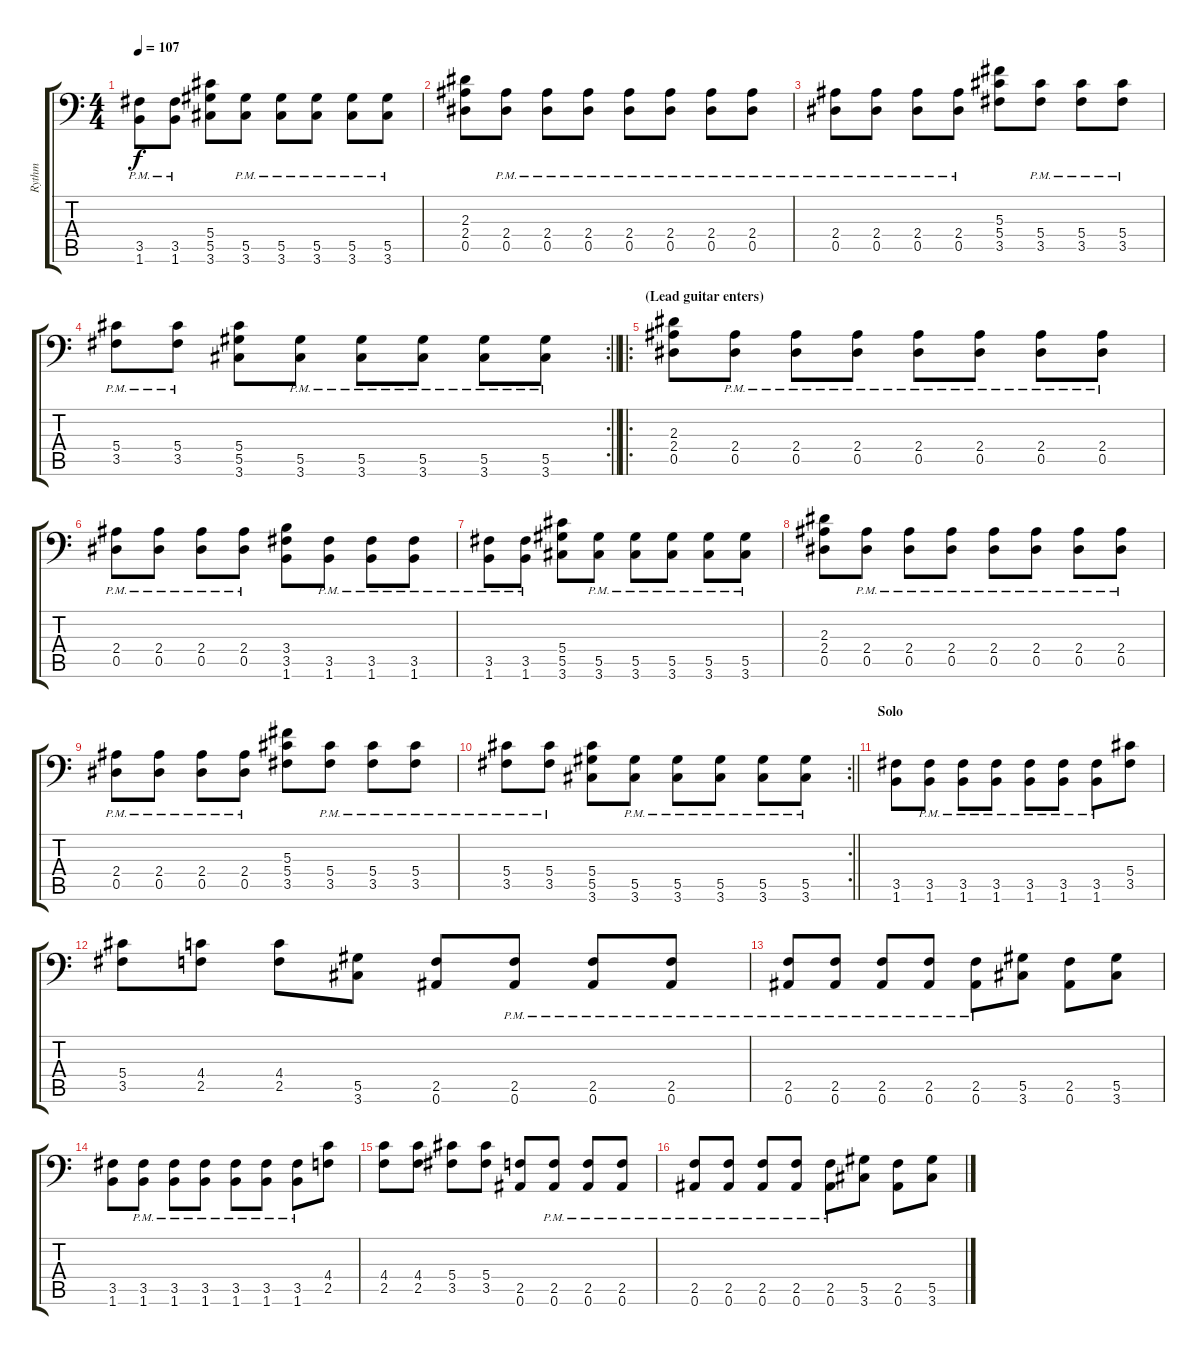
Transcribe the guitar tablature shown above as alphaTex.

\track ("Rythm" "Rythm") {instrument distortionguitar}
\staff {score tabs}
\tuning (Bb3 F3 Db3 Ab2 Eb2 Bb1) {hide}
\ts (4 4)
\tempo 107
\clef f4
\ks c
(3.5{pm} 1.6{pm}).8{dy f} (3.5{pm} 1.6).8 (5.4 5.5 3.6).8 (5.5{pm} 3.6{pm}).8 (5.5{pm} 3.6{pm}).8 (5.5{pm} 3.6{pm}).8 (5.5{pm} 3.6{pm}).8 (5.5{pm} 3.6{pm}).8 |
(2.3 2.4 0.5).8 (2.4{pm} 0.5{pm}).8 (2.4{pm} 0.5{pm}).8 (2.4{pm} 0.5{pm}).8 (2.4{pm} 0.5{pm}).8 (2.4{pm} 0.5{pm}).8 (2.4{pm} 0.5{pm}).8 (2.4{pm} 0.5{pm}).8 |
(2.4{pm} 0.5{pm}).8 (2.4{pm} 0.5{pm}).8 (2.4{pm} 0.5{pm}).8 (2.4{pm} 0.5{pm}).8 (5.3 5.4 3.5).8 (5.4{pm} 3.5{pm}).8 (5.4{pm} 3.5{pm}).8 (5.4{pm} 3.5{pm}).8 |
\rc 2
\barLineRight lightlight
(5.4{pm} 3.5{pm}).8 (5.4{pm} 3.5{pm}).8 (5.4 5.5 3.6).8 (5.5{pm} 3.6{pm}).8 (5.5{pm} 3.6{pm}).8 (5.5{pm} 3.6{pm}).8 (5.5{pm} 3.6{pm}).8 (5.5{pm} 3.6{pm}).8 |
\ro
\section ("" "(Lead guitar enters)")
(2.3 2.4 0.5).8 (2.4{pm} 0.5{pm}).8 (2.4{pm} 0.5{pm}).8 (2.4{pm} 0.5{pm}).8 (2.4{pm} 0.5{pm}).8 (2.4{pm} 0.5{pm}).8 (2.4{pm} 0.5{pm}).8 (2.4{pm} 0.5{pm}).8 |
(2.4{pm} 0.5{pm}).8 (2.4{pm} 0.5{pm}).8 (2.4{pm} 0.5{pm}).8 (2.4{pm} 0.5{pm}).8 (3.4 3.5 1.6).8 (3.5{pm} 1.6{pm}).8 (3.5{pm} 1.6{pm}).8 (3.5{pm} 1.6{pm}).8 |
(3.5{pm} 1.6{pm}).8 (3.5{pm} 1.6).8 (5.4 5.5 3.6).8 (5.5{pm} 3.6{pm}).8 (5.5{pm} 3.6{pm}).8 (5.5{pm} 3.6{pm}).8 (5.5{pm} 3.6{pm}).8 (5.5{pm} 3.6{pm}).8 |
(2.3 2.4 0.5).8 (2.4{pm} 0.5{pm}).8 (2.4{pm} 0.5{pm}).8 (2.4{pm} 0.5{pm}).8 (2.4{pm} 0.5{pm}).8 (2.4{pm} 0.5{pm}).8 (2.4{pm} 0.5{pm}).8 (2.4{pm} 0.5{pm}).8 |
(2.4{pm} 0.5{pm}).8 (2.4{pm} 0.5{pm}).8 (2.4{pm} 0.5{pm}).8 (2.4{pm} 0.5{pm}).8 (5.3 5.4 3.5).8 (5.4{pm} 3.5{pm}).8 (5.4{pm} 3.5{pm}).8 (5.4{pm} 3.5{pm}).8 |
\rc 2
\barLineRight lightlight
(5.4{pm} 3.5{pm}).8 (5.4{pm} 3.5{pm}).8 (5.4 5.5 3.6).8 (5.5{pm} 3.6{pm}).8 (5.5{pm} 3.6{pm}).8 (5.5{pm} 3.6{pm}).8 (5.5{pm} 3.6{pm}).8 (5.5{pm} 3.6{pm}).8 |
\section ("" "Solo")
(3.5 1.6).8 (3.5{pm} 1.6{pm}).8 (3.5{pm} 1.6{pm}).8 (3.5{pm} 1.6{pm}).8 (3.5{pm} 1.6{pm}).8 (3.5{pm} 1.6{pm}).8 (3.5{pm} 1.6{pm}).8 (5.4 3.5).8 |
(5.4 3.5).8 (4.4 2.5).8 (4.4 2.5).8 (5.5 3.6).8 (2.5 0.6).8 (2.5{pm} 0.6{pm}).8 (2.5{pm} 0.6{pm}).8 (2.5{pm} 0.6{pm}).8 |
(2.5{pm} 0.6{pm}).8 (2.5{pm} 0.6{pm}).8 (2.5{pm} 0.6{pm}).8 (2.5{pm} 0.6{pm}).8 (2.5{pm} 0.6{pm}).8 (5.5 3.6).8 (2.5 0.6).8 (5.5 3.6).8 |
(3.5 1.6).8 (3.5{pm} 1.6{pm}).8 (3.5{pm} 1.6{pm}).8 (3.5{pm} 1.6{pm}).8 (3.5{pm} 1.6{pm}).8 (3.5{pm} 1.6{pm}).8 (3.5{pm} 1.6{pm}).8 (4.4 2.5).8 |
(4.4 2.5).8 (4.4 2.5).8 (5.4 3.5).8 (5.4 3.5).8 (2.5 0.6).8 (2.5{pm} 0.6{pm}).8 (2.5{pm} 0.6{pm}).8 (2.5{pm} 0.6{pm}).8 |
(2.5{pm} 0.6{pm}).8 (2.5{pm} 0.6{pm}).8 (2.5{pm} 0.6{pm}).8 (2.5{pm} 0.6{pm}).8 (2.5{pm} 0.6{pm}).8 (5.5 3.6).8 (2.5 0.6).8 (5.5 3.6).8
